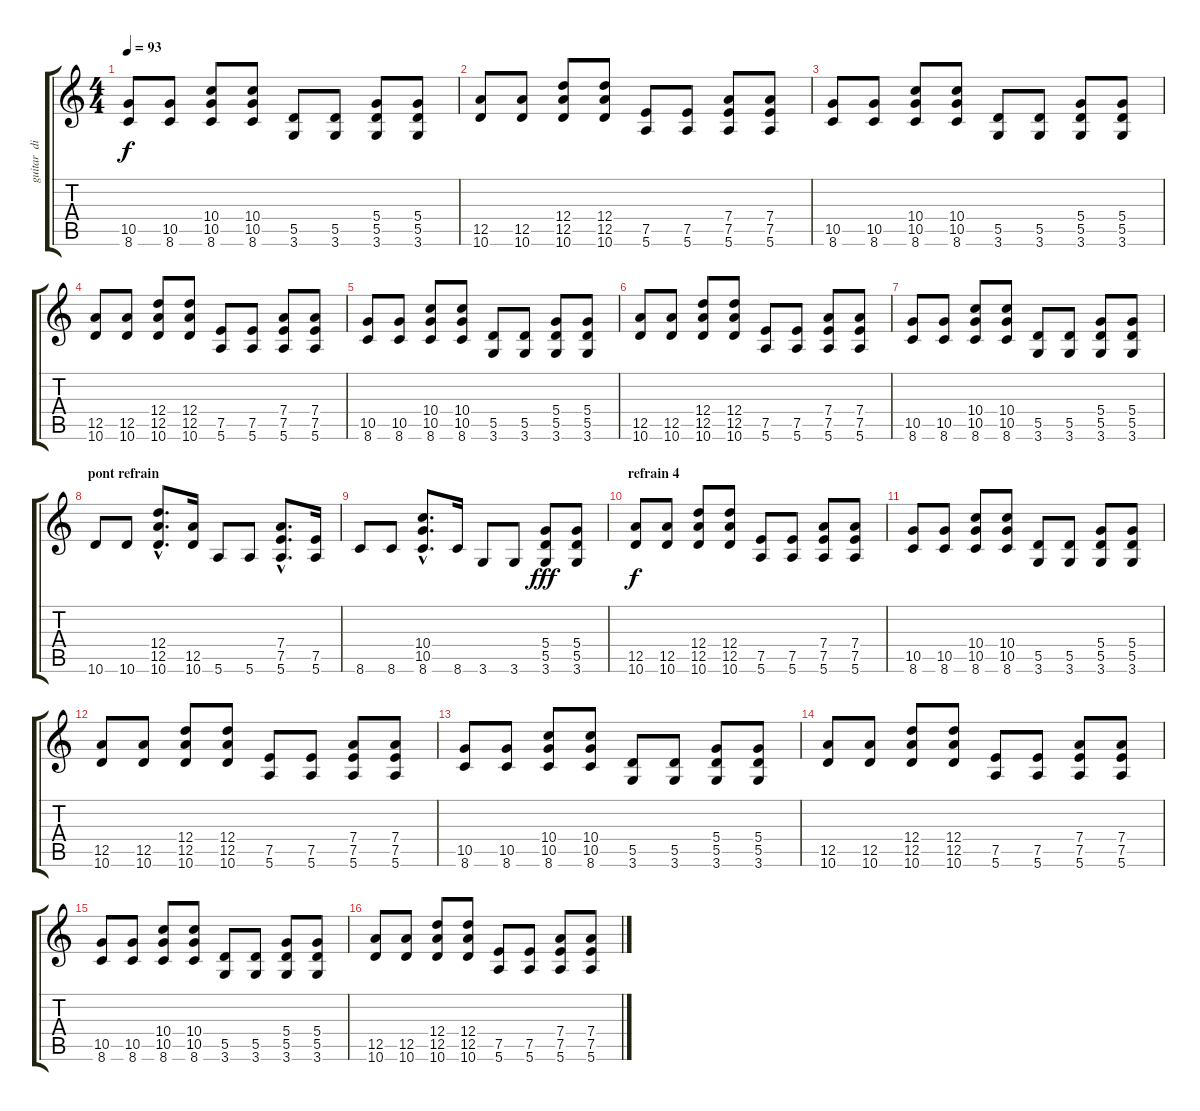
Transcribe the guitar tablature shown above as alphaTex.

\track ("guitar  disto " "guitar  di") {instrument distortionguitar}
\staff {score tabs}
\tuning (E4 B3 G3 D3 A2 E2) {hide}
\ts (4 4)
\tempo 93
\clef g2
\ks c
(10.5 8.6).8{dy f} (10.5 8.6).8 (10.4 10.5 8.6).8 (10.4 10.5 8.6).8 (5.5 3.6).8 (5.5 3.6).8 (5.4 5.5 3.6).8 (5.4 5.5 3.6).8 |
(12.5 10.6).8 (12.5 10.6).8 (12.4 12.5 10.6).8 (12.4 12.5 10.6).8 (7.5 5.6).8 (7.5 5.6).8 (7.4 7.5 5.6).8 (7.4 7.5 5.6).8 |
(10.5 8.6).8 (10.5 8.6).8 (10.4 10.5 8.6).8 (10.4 10.5 8.6).8 (5.5 3.6).8 (5.5 3.6).8 (5.4 5.5 3.6).8 (5.4 5.5 3.6).8 |
(12.5 10.6).8 (12.5 10.6).8 (12.4 12.5 10.6).8 (12.4 12.5 10.6).8 (7.5 5.6).8 (7.5 5.6).8 (7.4 7.5 5.6).8 (7.4 7.5 5.6).8 |
(10.5 8.6).8 (10.5 8.6).8 (10.4 10.5 8.6).8 (10.4 10.5 8.6).8 (5.5 3.6).8 (5.5 3.6).8 (5.4 5.5 3.6).8 (5.4 5.5 3.6).8 |
(12.5 10.6).8 (12.5 10.6).8 (12.4 12.5 10.6).8 (12.4 12.5 10.6).8 (7.5 5.6).8 (7.5 5.6).8 (7.4 7.5 5.6).8 (7.4 7.5 5.6).8 |
(10.5 8.6).8 (10.5 8.6).8 (10.4 10.5 8.6).8 (10.4 10.5 8.6).8 (5.5 3.6).8 (5.5 3.6).8 (5.4 5.5 3.6).8 (5.4 5.5 3.6).8 |
\section ("" "pont refrain")
10.6.8 10.6.8 (12.4{hac} 12.5{hac} 10.6{hac}).8{d} (12.5 10.6).16 5.6.8 5.6.8 (7.4{hac} 7.5{hac} 5.6{hac}).8{d} (7.5 5.6).16 |
8.6.8 8.6.8 (10.4{hac} 10.5{hac} 8.6{hac}).8{d} 8.6.16 3.6.8 3.6.8 (5.4 5.5 3.6).8{dy fff} (5.4 5.5 3.6).8 |
\section ("" "refrain 4")
(12.5 10.6).8{dy f} (12.5 10.6).8 (12.4 12.5 10.6).8 (12.4 12.5 10.6).8 (7.5 5.6).8 (7.5 5.6).8 (7.4 7.5 5.6).8 (7.4 7.5 5.6).8 |
(10.5 8.6).8 (10.5 8.6).8 (10.4 10.5 8.6).8 (10.4 10.5 8.6).8 (5.5 3.6).8 (5.5 3.6).8 (5.4 5.5 3.6).8 (5.4 5.5 3.6).8 |
(12.5 10.6).8 (12.5 10.6).8 (12.4 12.5 10.6).8 (12.4 12.5 10.6).8 (7.5 5.6).8 (7.5 5.6).8 (7.4 7.5 5.6).8 (7.4 7.5 5.6).8 |
(10.5 8.6).8 (10.5 8.6).8 (10.4 10.5 8.6).8 (10.4 10.5 8.6).8 (5.5 3.6).8 (5.5 3.6).8 (5.4 5.5 3.6).8 (5.4 5.5 3.6).8 |
(12.5 10.6).8 (12.5 10.6).8 (12.4 12.5 10.6).8 (12.4 12.5 10.6).8 (7.5 5.6).8 (7.5 5.6).8 (7.4 7.5 5.6).8 (7.4 7.5 5.6).8 |
(10.5 8.6).8 (10.5 8.6).8 (10.4 10.5 8.6).8 (10.4 10.5 8.6).8 (5.5 3.6).8 (5.5 3.6).8 (5.4 5.5 3.6).8 (5.4 5.5 3.6).8 |
(12.5 10.6).8 (12.5 10.6).8 (12.4 12.5 10.6).8 (12.4 12.5 10.6).8 (7.5 5.6).8 (7.5 5.6).8 (7.4 7.5 5.6).8 (7.4 7.5 5.6).8
